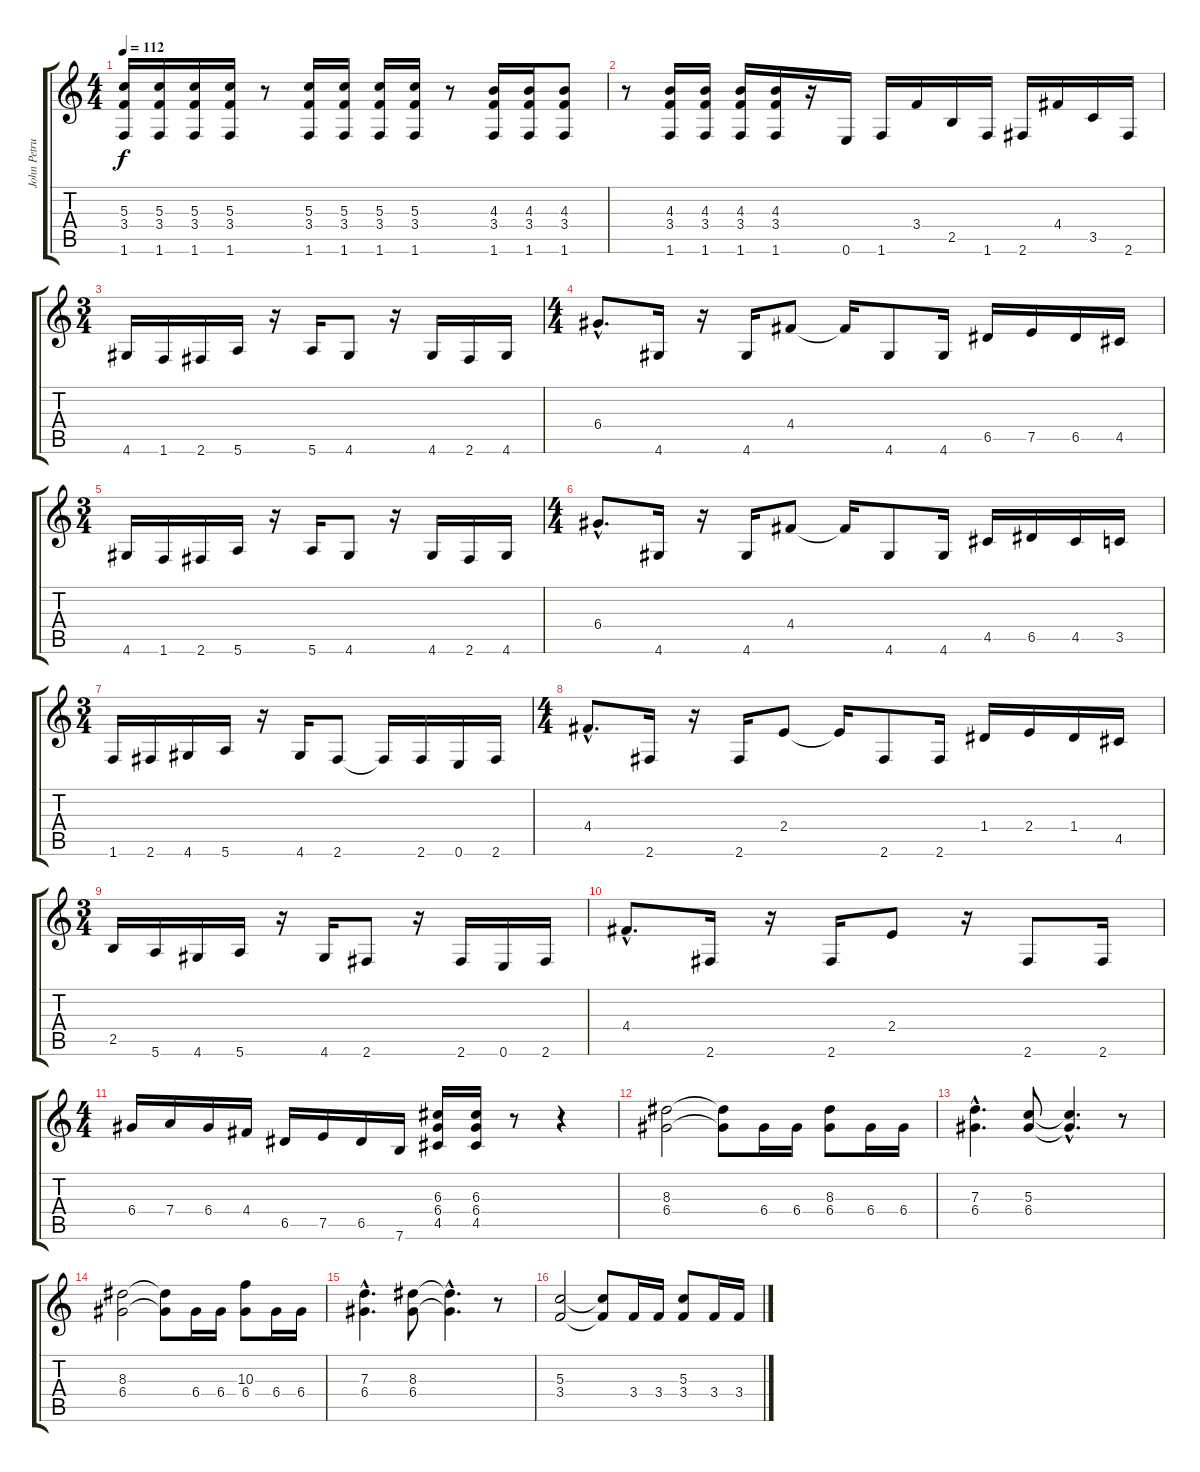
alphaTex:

\track ("John Petrucci - 6 Strings Guitar" "John Petru") {instrument distortionguitar}
\staff {score tabs}
\tuning (E4 B3 G3 D3 A2 E2) {hide}
\ts (4 4)
\tempo 112
\clef g2
\ks c
(5.3 3.4 1.6).16{dy f} (5.3 3.4 1.6).16 (5.3 3.4 1.6).16 (5.3 3.4 1.6).16 r.8 (5.3 3.4 1.6).16 (5.3 3.4 1.6).16 (5.3 3.4 1.6).16 (5.3 3.4 1.6).16 r.8 (4.3 3.4 1.6).16 (4.3 3.4 1.6).16 (4.3 3.4 1.6).8 |
r.8 (4.3 3.4 1.6).16 (4.3 3.4 1.6).16 (4.3 3.4 1.6).16 (4.3 3.4 1.6).16 r.16 0.6.16 1.6.16 3.4.16 2.5.16 1.6.16 2.6.16 4.4.16 3.5.16 2.6.16 |
\ts (3 4)
4.6.16 1.6.16 2.6.16 5.6.16 r.16 5.6.16 4.6.8 r.16 4.6.16 2.6.16 4.6.16 |
\ts (4 4)
6.4{hac}.8{d} 4.6.16 r.16 4.6.16 4.4.8 4.4{t}.16 4.6.8 4.6.16 6.5.16 7.5.16 6.5.16 4.5.16 |
\ts (3 4)
4.6.16 1.6.16 2.6.16 5.6.16 r.16 5.6.16 4.6.8 r.16 4.6.16 2.6.16 4.6.16 |
\ts (4 4)
6.4{hac}.8{d} 4.6.16 r.16 4.6.16 4.4.8 4.4{t}.16 4.6.8 4.6.16 4.5.16 6.5.16 4.5.16 3.5.16 |
\ts (3 4)
1.6.16 2.6.16 4.6.16 5.6.16 r.16 4.6.16 2.6.8 2.6{t}.16 2.6.16 0.6.16 2.6.16 |
\ts (4 4)
4.4{hac}.8{d} 2.6.16 r.16 2.6.16 2.4.8 2.4{t}.16 2.6.8 2.6.16 1.4.16 2.4.16 1.4.16 4.5.16 |
\ts (3 4)
2.5.16 5.6.16 4.6.16 5.6.16 r.16 4.6.16 2.6.8 r.16 2.6.16 0.6.16 2.6.16 |
4.4{hac}.8{d} 2.6.16 r.16 2.6.16 2.4.8 r.16 2.6.8 2.6.16 |
\ts (4 4)
6.4.16 7.4.16 6.4.16 4.4.16 6.5.16 7.5.16 6.5.16 7.6.16 (6.3 6.4 4.5).16 (6.3 6.4 4.5).16 r.8 r.4 |
(8.3 6.4).2 (8.3{t} 6.4{t}).8 6.4.16 6.4.16 (8.3 6.4).8 6.4.16 6.4.16 |
(7.3{hac} 6.4{hac}).4{d} (5.3 6.4).8 (5.3{hac t} 6.4{hac t}).4{d} r.8 |
(8.3 6.4).2 (8.3{t} 6.4{t}).8 6.4.16 6.4.16 (10.3 6.4).8 6.4.16 6.4.16 |
(7.3{hac} 6.4{hac}).4{d} (8.3 6.4).8 (8.3{hac t} 6.4{hac t}).4{d} r.8 |
(5.3 3.4).2 (5.3{t} 3.4{t}).8 3.4.16 3.4.16 (5.3 3.4).8 3.4.16 3.4.16
